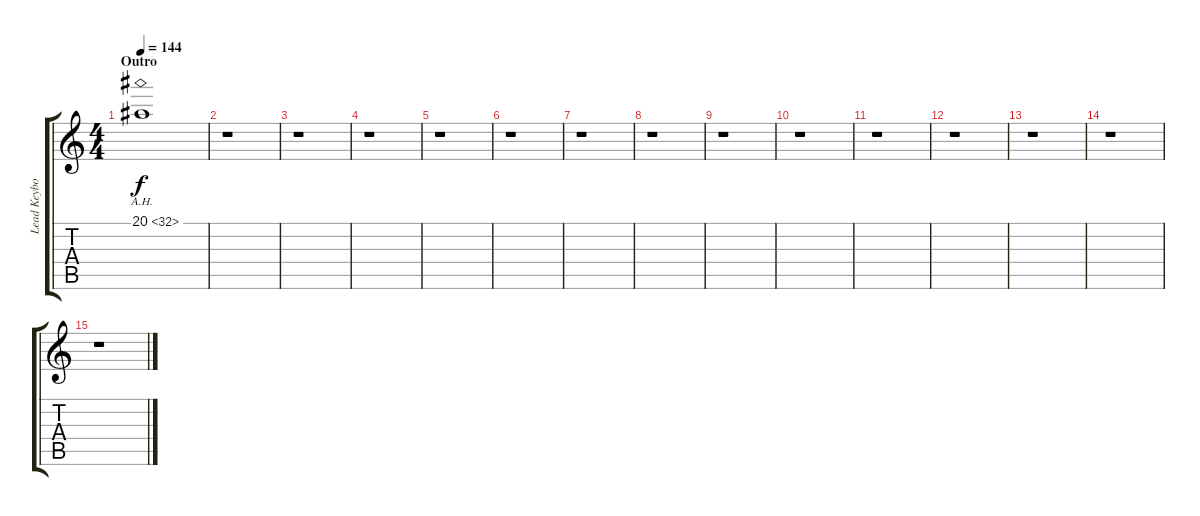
\track ("Lead Keyboard" "Lead Keybo") {instrument lead2sawtooth}
\staff {score tabs}
\tuning (D4 A3 F3 C3 G2 D2) {hide}
\ts (4 4)
\section ("" "Outro")
\tempo 144
\clef g2
\ks c
20.1{ah 12}.1{dy f} |
r.1 |
r.1 |
r.1 |
r.1 |
r.1 |
r.1 |
r.1 |
r.1 |
r.1 |
r.1 |
r.1 |
r.1 |
r.1 |
r.1
